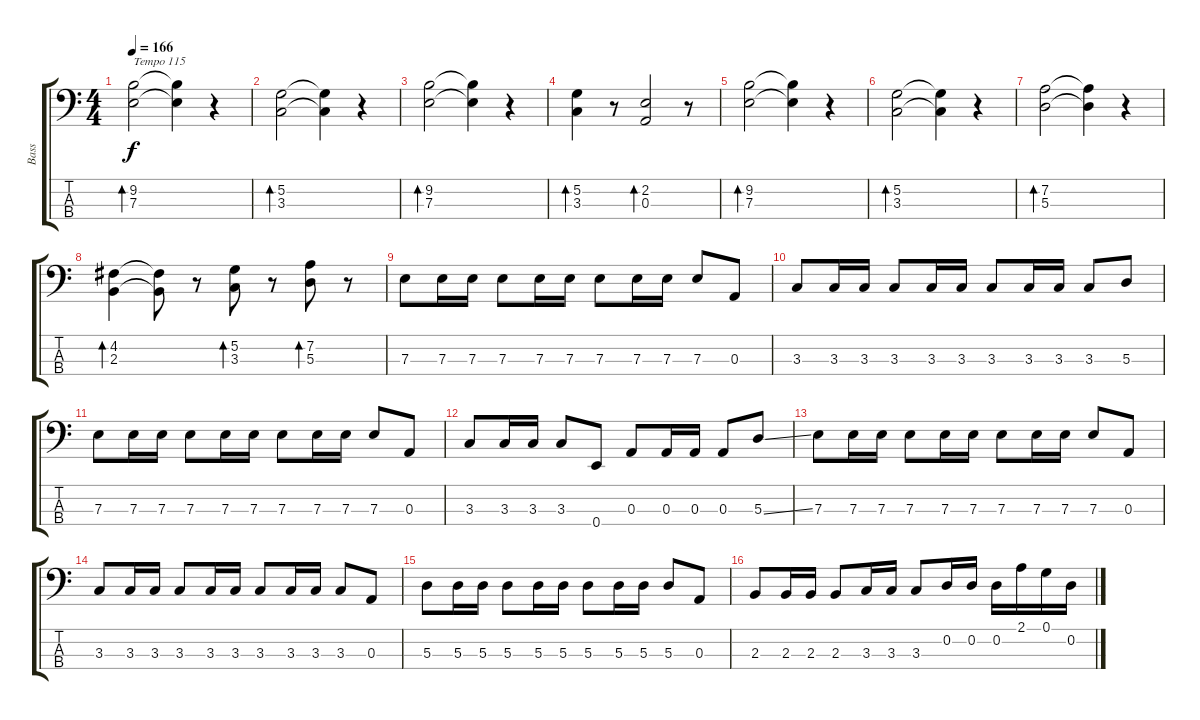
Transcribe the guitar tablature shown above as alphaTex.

\track ("Bass" "Bass") {instrument electricbassfinger}
\staff {score tabs}
\tuning (G2 D2 A1 E1) {hide}
\ts (4 4)
\tempo 166
\tempo 115
\tempo 166
\clef f4
\ks c
(9.2 7.3).2{bd 120 txt "Tempo 115" dy f instrument electricbassfinger} (9.2{t} 7.3{t}).4 r.4 |
(5.2 3.3).2{bd 120} (5.2{t} 3.3{t}).4 r.4 |
(9.2 7.3).2{bd 120} (9.2{t} 7.3{t}).4 r.4 |
(5.2 3.3).4{bd 120} r.8 (2.2 0.3).2{bd 120} r.8 |
(9.2 7.3).2{bd 120} (9.2{t} 7.3{t}).4 r.4 |
(5.2 3.3).2{bd 120} (5.2{t} 3.3{t}).4 r.4 |
(7.2 5.3).2{bd 120} (7.2{t} 5.3{t}).4 r.4 |
(4.2 2.3).4{bd 120} (4.2{t} 2.3{t}).8 r.8 (5.2 3.3).8{bd 120} r.8 (7.2 5.3).8{bd 120} r.8 |
7.3.8 7.3.16 7.3.16 7.3.8 7.3.16 7.3.16 7.3.8 7.3.16 7.3.16 7.3.8 0.3.8 |
3.3.8 3.3.16 3.3.16 3.3.8 3.3.16 3.3.16 3.3.8 3.3.16 3.3.16 3.3.8 5.3.8 |
7.3.8 7.3.16 7.3.16 7.3.8 7.3.16 7.3.16 7.3.8 7.3.16 7.3.16 7.3.8 0.3.8 |
3.3.8 3.3.16 3.3.16 3.3.8 0.4.8 0.3.8 0.3.16 0.3.16 0.3.8 5.3{ss}.8 |
7.3.8 7.3.16 7.3.16 7.3.8 7.3.16 7.3.16 7.3.8 7.3.16 7.3.16 7.3.8 0.3.8 |
3.3.8 3.3.16 3.3.16 3.3.8 3.3.16 3.3.16 3.3.8 3.3.16 3.3.16 3.3.8 0.3.8 |
5.3.8 5.3.16 5.3.16 5.3.8 5.3.16 5.3.16 5.3.8 5.3.16 5.3.16 5.3.8 0.3.8 |
2.3.8 2.3.16 2.3.16 2.3.8 3.3.16 3.3.16 3.3.8 0.2.16 0.2.16 0.2.16 2.1.16 0.1.16 0.2.16
